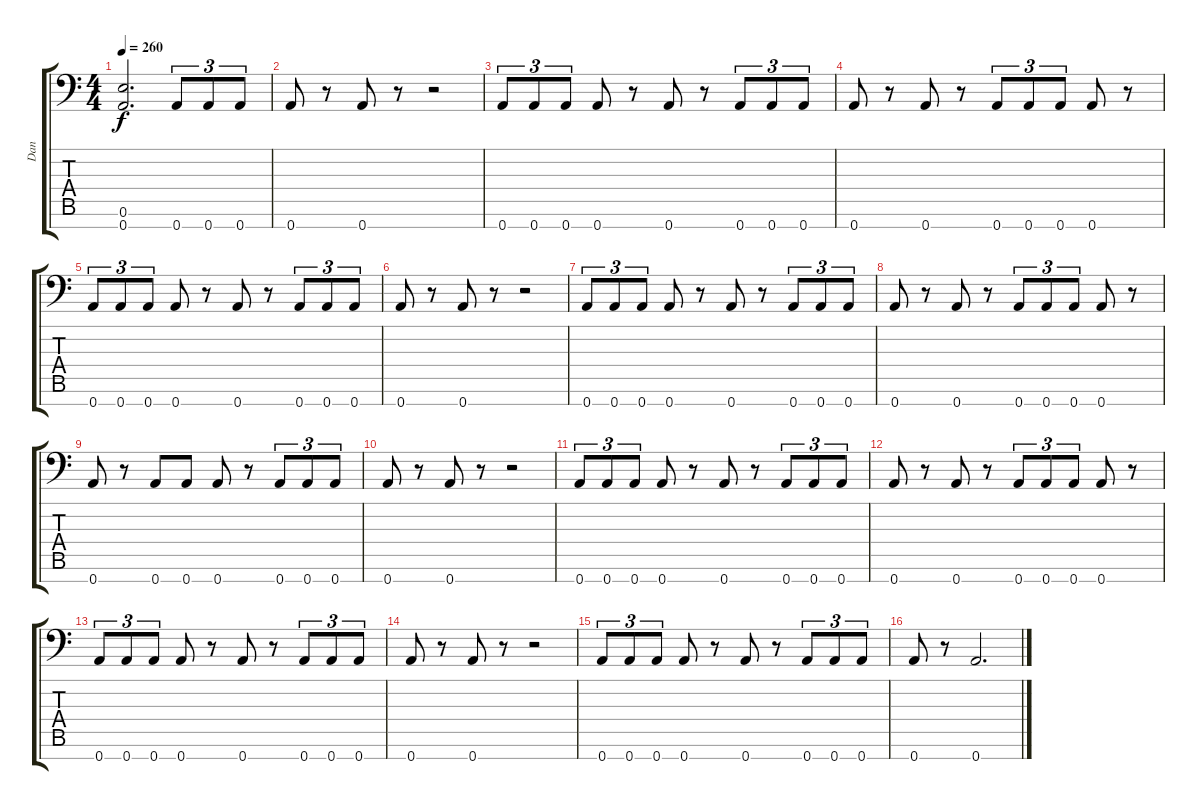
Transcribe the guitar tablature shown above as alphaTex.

\track ("Dan" "Dan") {instrument acousticguitarsteel}
\staff {score tabs}
\tuning (E4 B3 Gb3 D3 A2 E2 A1) {hide}
\ts (4 4)
\tempo 260
\clef f4
\ks c
(0.6{t} 0.7{t}).2{d dy f} 0.7.8{tu (3 2)} 0.7.8{tu (3 2)} 0.7.8{tu (3 2)} |
0.7.8 r.8 0.7.8 r.8 r.2 |
0.7.8{tu (3 2)} 0.7.8{tu (3 2)} 0.7.8{tu (3 2)} 0.7.8 r.8 0.7.8 r.8 0.7.8{tu (3 2)} 0.7.8{tu (3 2)} 0.7.8{tu (3 2)} |
0.7.8 r.8 0.7.8 r.8 0.7.8{tu (3 2)} 0.7.8{tu (3 2)} 0.7.8{tu (3 2)} 0.7.8 r.8 |
0.7.8{tu (3 2)} 0.7.8{tu (3 2)} 0.7.8{tu (3 2)} 0.7.8 r.8 0.7.8 r.8 0.7.8{tu (3 2)} 0.7.8{tu (3 2)} 0.7.8{tu (3 2)} |
0.7.8 r.8 0.7.8 r.8 r.2 |
0.7.8{tu (3 2)} 0.7.8{tu (3 2)} 0.7.8{tu (3 2)} 0.7.8 r.8 0.7.8 r.8 0.7.8{tu (3 2)} 0.7.8{tu (3 2)} 0.7.8{tu (3 2)} |
0.7.8 r.8 0.7.8 r.8 0.7.8{tu (3 2)} 0.7.8{tu (3 2)} 0.7.8{tu (3 2)} 0.7.8 r.8 |
0.7.8 r.8 0.7.8 0.7.8 0.7.8 r.8 0.7.8{tu (3 2)} 0.7.8{tu (3 2)} 0.7.8{tu (3 2)} |
0.7.8 r.8 0.7.8 r.8 r.2 |
0.7.8{tu (3 2)} 0.7.8{tu (3 2)} 0.7.8{tu (3 2)} 0.7.8 r.8 0.7.8 r.8 0.7.8{tu (3 2)} 0.7.8{tu (3 2)} 0.7.8{tu (3 2)} |
0.7.8 r.8 0.7.8 r.8 0.7.8{tu (3 2)} 0.7.8{tu (3 2)} 0.7.8{tu (3 2)} 0.7.8 r.8 |
0.7.8{tu (3 2)} 0.7.8{tu (3 2)} 0.7.8{tu (3 2)} 0.7.8 r.8 0.7.8 r.8 0.7.8{tu (3 2)} 0.7.8{tu (3 2)} 0.7.8{tu (3 2)} |
0.7.8 r.8 0.7.8 r.8 r.2 |
0.7.8{tu (3 2)} 0.7.8{tu (3 2)} 0.7.8{tu (3 2)} 0.7.8 r.8 0.7.8 r.8 0.7.8{tu (3 2)} 0.7.8{tu (3 2)} 0.7.8{tu (3 2)} |
0.7.8 r.8 0.7.2{d}
